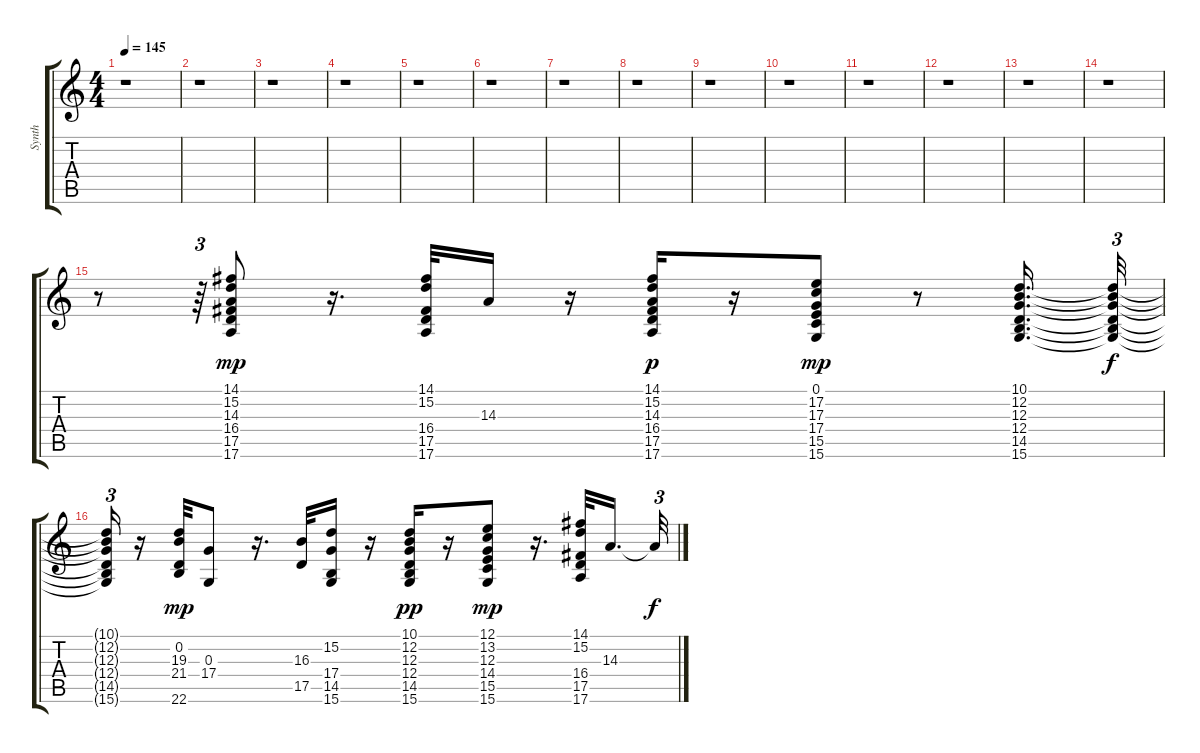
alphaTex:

\track ("Synth" "Synth") {instrument lead2sawtooth}
\staff {score tabs}
\tuning (E4 B3 G3 D3 A2 E2) {hide}
\ts (4 4)
\tempo 145
\clef g2
\ks c
r.1{dy mp} |
r.1 |
r.1 |
r.1 |
r.1 |
r.1 |
r.1 |
r.1 |
r.1 |
r.1 |
r.1 |
r.1 |
r.1 |
r.1 |
r.8 r.64{tu (3 2)} (14.1 15.2 14.3 16.4 17.5 17.6).8 r.16{d} (14.1 15.2 16.4 17.5 17.6).32 14.3.16 r.16 (14.1 15.2 14.3 16.4 17.5 17.6).16{dy p} r.16 (0.1 17.2 17.3 17.4 15.5 15.6).8{dy mp} r.8 (10.1 12.2 12.3 12.4 14.5 15.6).16{d} (10.1{t} 12.2{t} 12.3{t} 12.4{t} 14.5{t} 15.6{t}).32{tu (3 2) dy f} |
(10.1{t} 12.2{t} 12.3{t} 12.4{t} 14.5{t} 15.6{t}).16{tu (3 2)} r.16 (0.2 19.3 21.4 22.6).32{dy mp} (0.3 17.4).8 r.16{d} (16.3 17.5).32 (15.2 17.4 14.5 15.6).16 r.16 (10.1 12.2 12.3 12.4 14.5 15.6).16{dy pp} r.16 (12.1 13.2 12.3 14.4 15.5 15.6).8{dy mp} r.16{d} (14.1 15.2 16.4 17.5 17.6).32 14.3.16{d beam splitsecondary} 14.3{t}.32{tu (3 2) dy f}
